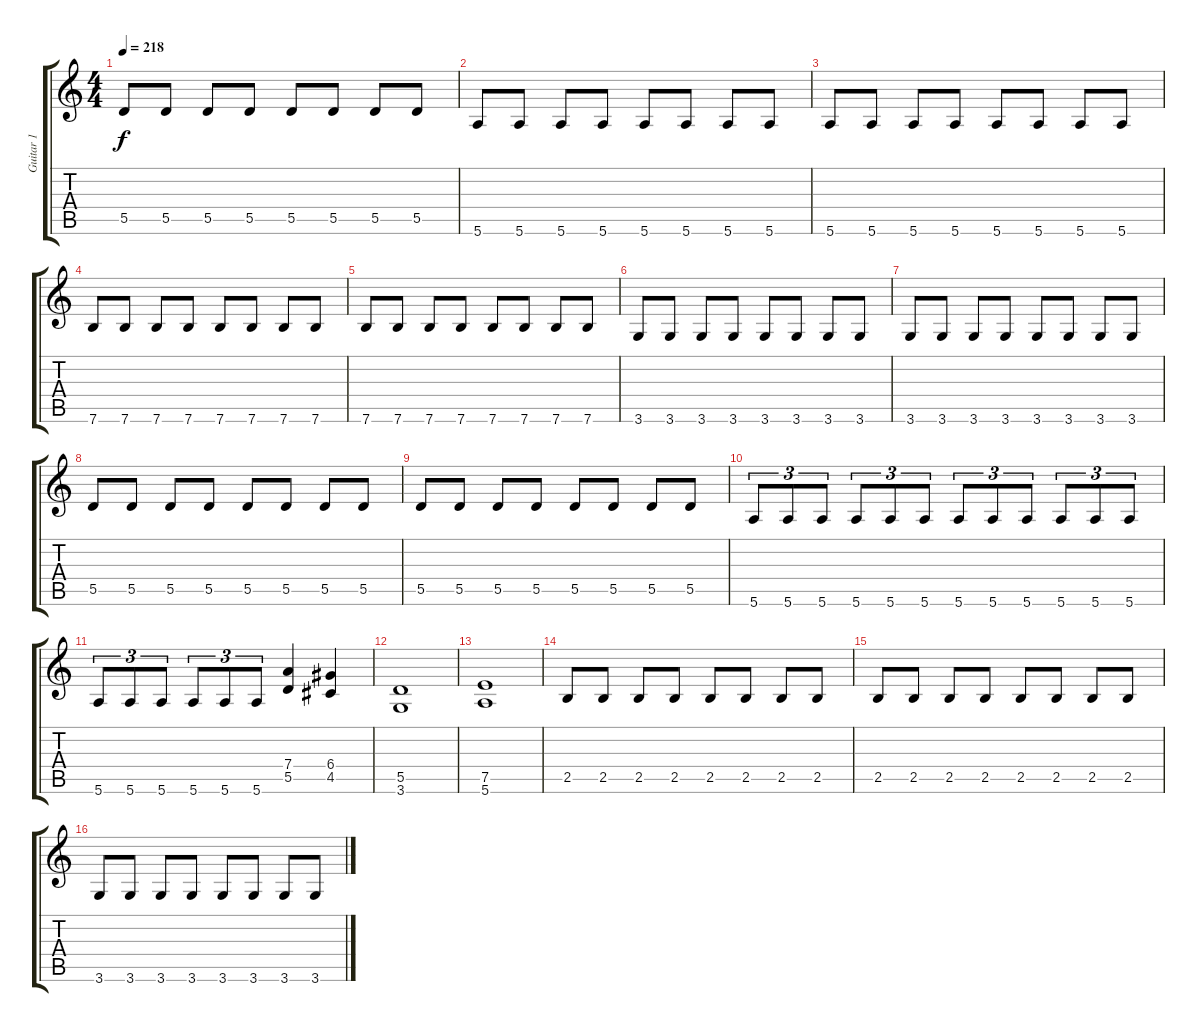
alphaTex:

\track ("Guitar 1" "Guitar 1") {instrument distortionguitar}
\staff {score tabs}
\tuning (E4 B3 G3 D3 A2 E2) {hide}
\ts (4 4)
\tempo 218
\clef g2
\ks c
5.5.8{dy f} 5.5.8 5.5.8 5.5.8 5.5.8 5.5.8 5.5.8 5.5.8 |
5.6.8 5.6.8 5.6.8 5.6.8 5.6.8 5.6.8 5.6.8 5.6.8 |
5.6.8 5.6.8 5.6.8 5.6.8 5.6.8 5.6.8 5.6.8 5.6.8 |
7.6.8 7.6.8 7.6.8 7.6.8 7.6.8 7.6.8 7.6.8 7.6.8 |
7.6.8 7.6.8 7.6.8 7.6.8 7.6.8 7.6.8 7.6.8 7.6.8 |
3.6.8 3.6.8 3.6.8 3.6.8 3.6.8 3.6.8 3.6.8 3.6.8 |
3.6.8 3.6.8 3.6.8 3.6.8 3.6.8 3.6.8 3.6.8 3.6.8 |
5.5.8 5.5.8 5.5.8 5.5.8 5.5.8 5.5.8 5.5.8 5.5.8 |
5.5.8 5.5.8 5.5.8 5.5.8 5.5.8 5.5.8 5.5.8 5.5.8 |
5.6.8{tu (3 2)} 5.6.8{tu (3 2)} 5.6.8{tu (3 2)} 5.6.8{tu (3 2)} 5.6.8{tu (3 2)} 5.6.8{tu (3 2)} 5.6.8{tu (3 2)} 5.6.8{tu (3 2)} 5.6.8{tu (3 2)} 5.6.8{tu (3 2)} 5.6.8{tu (3 2)} 5.6.8{tu (3 2)} |
5.6.8{tu (3 2)} 5.6.8{tu (3 2)} 5.6.8{tu (3 2)} 5.6.8{tu (3 2)} 5.6.8{tu (3 2)} 5.6.8{tu (3 2)} (7.4 5.5).4 (6.4 4.5).4 |
(5.5 3.6).1 |
(7.5 5.6).1 |
2.5.8 2.5.8 2.5.8 2.5.8 2.5.8 2.5.8 2.5.8 2.5.8 |
2.5.8 2.5.8 2.5.8 2.5.8 2.5.8 2.5.8 2.5.8 2.5.8 |
3.6.8 3.6.8 3.6.8 3.6.8 3.6.8 3.6.8 3.6.8 3.6.8
